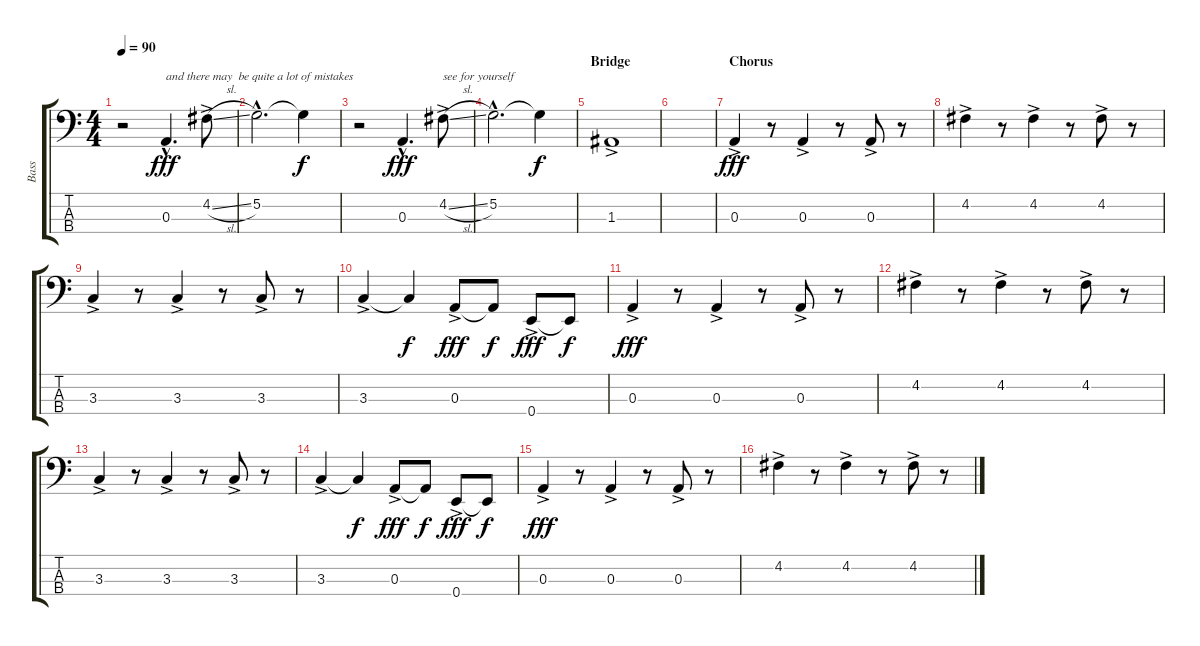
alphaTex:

\track ("Bass" "Bass") {instrument electricbassfinger}
\staff {score tabs}
\tuning (G2 D2 A1 E1) {hide}
\ts (4 4)
\tempo 90
\clef f4
\ks c
r.2{dy f} 0.3{hac}.4{d txt "and there may  be quite a lot of mistakes" dy fff} 4.2{sl ac}.8 |
5.2{hac}.2{d} 5.2{t}.4{dy f} |
r.2 0.3{hac}.4{d dy fff} 4.2{sl ac}.8{txt "see for yourself"} |
5.2{hac}.2{d} 5.2{t}.4{dy f} |
\section ("" "Bridge")
1.3{ac}.1 |
|
\section ("" "Chorus")
0.3{ac}.4{dy fff} r.8 0.3{ac}.4 r.8 0.3{ac}.8 r.8 |
4.2{ac}.4 r.8 4.2{ac}.4 r.8 4.2{ac}.8 r.8 |
3.3{ac}.4 r.8 3.3{ac}.4 r.8 3.3{ac}.8 r.8 |
3.3{ac}.4 3.3{t}.4{dy f} 0.3{ac}.8{dy fff} 0.3{t}.8{dy f} 0.4{ac}.8{dy fff} 0.4{t}.8{dy f} |
0.3{ac}.4{dy fff} r.8 0.3{ac}.4 r.8 0.3{ac}.8 r.8 |
4.2{ac}.4 r.8 4.2{ac}.4 r.8 4.2{ac}.8 r.8 |
3.3{ac}.4 r.8 3.3{ac}.4 r.8 3.3{ac}.8 r.8 |
3.3{ac}.4 3.3{t}.4{dy f} 0.3{ac}.8{dy fff} 0.3{t}.8{dy f} 0.4{ac}.8{dy fff} 0.4{t}.8{dy f} |
0.3{ac}.4{dy fff} r.8 0.3{ac}.4 r.8 0.3{ac}.8 r.8 |
4.2{ac}.4 r.8 4.2{ac}.4 r.8 4.2{ac}.8 r.8
